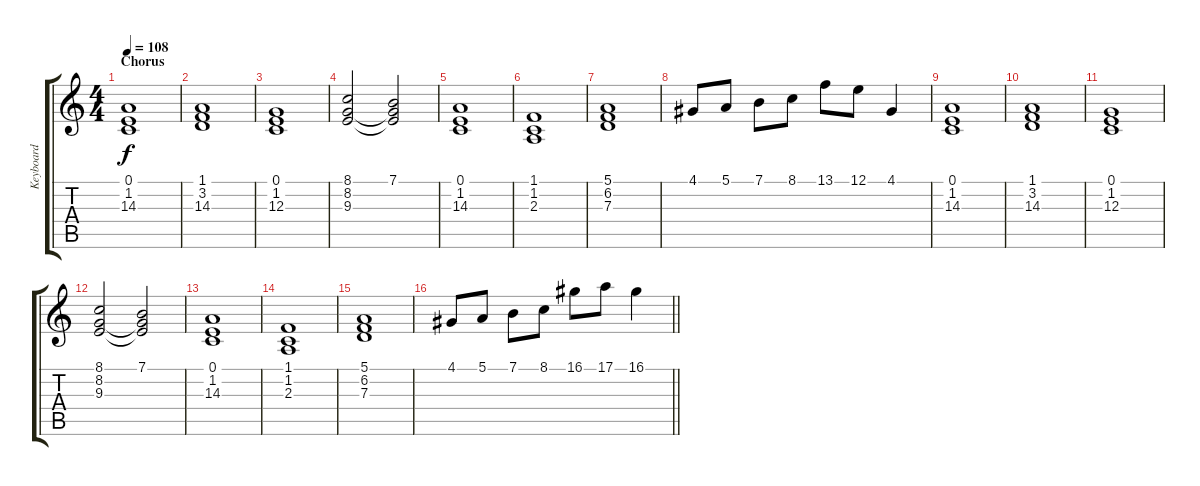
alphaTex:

\track ("Keyboard" "Keyboard") {instrument stringensemble1}
\staff {score tabs}
\tuning (E4 B3 G3 D3 A2 D2) {hide}
\ts (4 4)
\section ("" "Chorus")
\tempo 108
\clef g2
\ks c
(0.1 1.2 14.3).1{dy f} |
(1.1 3.2 14.3).1 |
(0.1 1.2 12.3).1 |
(8.1 8.2 9.3).2 (7.1 8.2{t} 9.3{t}).2 |
(0.1 1.2 14.3).1 |
(1.1 1.2 2.3).1 |
(5.1 6.2 7.3).1 |
4.1.8 5.1.8 7.1.8 8.1.8 13.1.8 12.1.8 4.1.4 |
(0.1 1.2 14.3).1 |
(1.1 3.2 14.3).1 |
(0.1 1.2 12.3).1 |
(8.1 8.2 9.3).2 (7.1 8.2{t} 9.3{t}).2 |
(0.1 1.2 14.3).1 |
(1.1 1.2 2.3).1 |
(5.1 6.2 7.3).1 |
\barLineRight lightlight
4.1.8 5.1.8 7.1.8 8.1.8 16.1.8 17.1.8 16.1.4
